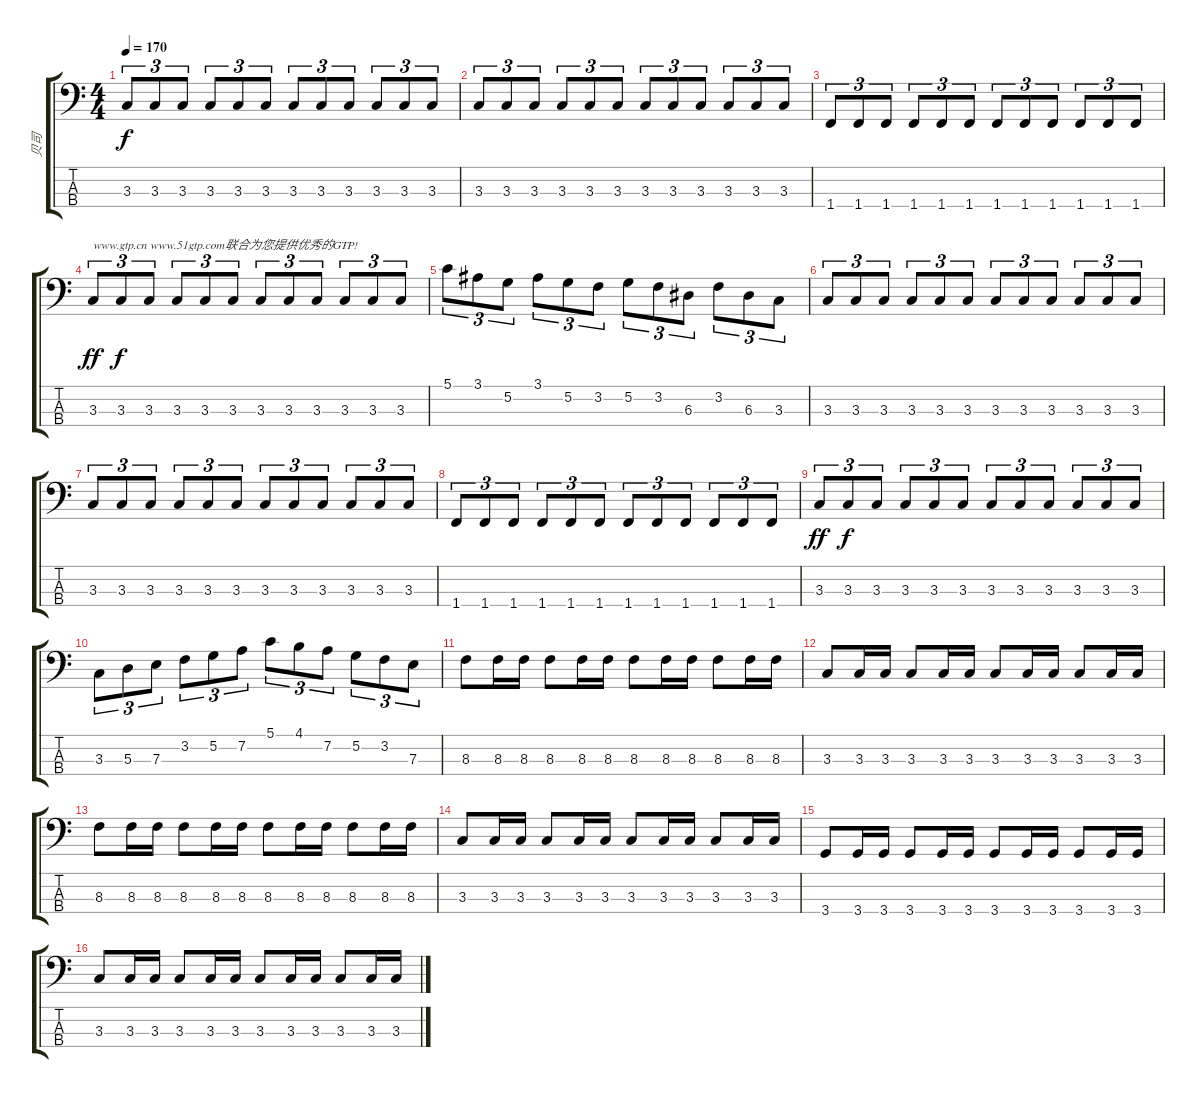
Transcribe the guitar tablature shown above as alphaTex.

\track ("贝司" "贝司") {instrument electricbassfinger}
\staff {score tabs}
\tuning (G2 D2 A1 E1) {hide}
\ts (4 4)
\tempo 170
\clef f4
\ks c
3.3.8{tu (3 2) dy f} 3.3.8{tu (3 2)} 3.3.8{tu (3 2)} 3.3.8{tu (3 2)} 3.3.8{tu (3 2)} 3.3.8{tu (3 2)} 3.3.8{tu (3 2)} 3.3.8{tu (3 2)} 3.3.8{tu (3 2)} 3.3.8{tu (3 2)} 3.3.8{tu (3 2)} 3.3.8{tu (3 2)} |
3.3.8{tu (3 2)} 3.3.8{tu (3 2)} 3.3.8{tu (3 2)} 3.3.8{tu (3 2)} 3.3.8{tu (3 2)} 3.3.8{tu (3 2)} 3.3.8{tu (3 2)} 3.3.8{tu (3 2)} 3.3.8{tu (3 2)} 3.3.8{tu (3 2)} 3.3.8{tu (3 2)} 3.3.8{tu (3 2)} |
1.4.8{tu (3 2)} 1.4.8{tu (3 2)} 1.4.8{tu (3 2)} 1.4.8{tu (3 2)} 1.4.8{tu (3 2)} 1.4.8{tu (3 2)} 1.4.8{tu (3 2)} 1.4.8{tu (3 2)} 1.4.8{tu (3 2)} 1.4.8{tu (3 2)} 1.4.8{tu (3 2)} 1.4.8{tu (3 2)} |
3.3.8{tu (3 2) txt "www.gtp.cn www.51gtp.com联合为您提供优秀的GTP!" dy ff} 3.3.8{tu (3 2) dy f} 3.3.8{tu (3 2)} 3.3.8{tu (3 2)} 3.3.8{tu (3 2)} 3.3.8{tu (3 2)} 3.3.8{tu (3 2)} 3.3.8{tu (3 2)} 3.3.8{tu (3 2)} 3.3.8{tu (3 2)} 3.3.8{tu (3 2)} 3.3.8{tu (3 2)} |
5.1.8{tu (3 2)} 3.1.8{tu (3 2)} 5.2.8{tu (3 2)} 3.1.8{tu (3 2)} 5.2.8{tu (3 2)} 3.2.8{tu (3 2)} 5.2.8{tu (3 2)} 3.2.8{tu (3 2)} 6.3.8{tu (3 2)} 3.2.8{tu (3 2)} 6.3.8{tu (3 2)} 3.3.8{tu (3 2)} |
3.3.8{tu (3 2)} 3.3.8{tu (3 2)} 3.3.8{tu (3 2)} 3.3.8{tu (3 2)} 3.3.8{tu (3 2)} 3.3.8{tu (3 2)} 3.3.8{tu (3 2)} 3.3.8{tu (3 2)} 3.3.8{tu (3 2)} 3.3.8{tu (3 2)} 3.3.8{tu (3 2)} 3.3.8{tu (3 2)} |
3.3.8{tu (3 2)} 3.3.8{tu (3 2)} 3.3.8{tu (3 2)} 3.3.8{tu (3 2)} 3.3.8{tu (3 2)} 3.3.8{tu (3 2)} 3.3.8{tu (3 2)} 3.3.8{tu (3 2)} 3.3.8{tu (3 2)} 3.3.8{tu (3 2)} 3.3.8{tu (3 2)} 3.3.8{tu (3 2)} |
1.4.8{tu (3 2)} 1.4.8{tu (3 2)} 1.4.8{tu (3 2)} 1.4.8{tu (3 2)} 1.4.8{tu (3 2)} 1.4.8{tu (3 2)} 1.4.8{tu (3 2)} 1.4.8{tu (3 2)} 1.4.8{tu (3 2)} 1.4.8{tu (3 2)} 1.4.8{tu (3 2)} 1.4.8{tu (3 2)} |
3.3.8{tu (3 2) dy ff} 3.3.8{tu (3 2) dy f} 3.3.8{tu (3 2)} 3.3.8{tu (3 2)} 3.3.8{tu (3 2)} 3.3.8{tu (3 2)} 3.3.8{tu (3 2)} 3.3.8{tu (3 2)} 3.3.8{tu (3 2)} 3.3.8{tu (3 2)} 3.3.8{tu (3 2)} 3.3.8{tu (3 2)} |
3.3.8{tu (3 2)} 5.3.8{tu (3 2)} 7.3.8{tu (3 2)} 3.2.8{tu (3 2)} 5.2.8{tu (3 2)} 7.2.8{tu (3 2)} 5.1.8{tu (3 2)} 4.1.8{tu (3 2)} 7.2.8{tu (3 2)} 5.2.8{tu (3 2)} 3.2.8{tu (3 2)} 7.3.8{tu (3 2)} |
8.3.8 8.3.16 8.3.16 8.3.8 8.3.16 8.3.16 8.3.8 8.3.16 8.3.16 8.3.8 8.3.16 8.3.16 |
3.3.8 3.3.16 3.3.16 3.3.8 3.3.16 3.3.16 3.3.8 3.3.16 3.3.16 3.3.8 3.3.16 3.3.16 |
8.3.8 8.3.16 8.3.16 8.3.8 8.3.16 8.3.16 8.3.8 8.3.16 8.3.16 8.3.8 8.3.16 8.3.16 |
3.3.8 3.3.16 3.3.16 3.3.8 3.3.16 3.3.16 3.3.8 3.3.16 3.3.16 3.3.8 3.3.16 3.3.16 |
3.4.8 3.4.16 3.4.16 3.4.8 3.4.16 3.4.16 3.4.8 3.4.16 3.4.16 3.4.8 3.4.16 3.4.16 |
3.3.8 3.3.16 3.3.16 3.3.8 3.3.16 3.3.16 3.3.8 3.3.16 3.3.16 3.3.8 3.3.16 3.3.16
